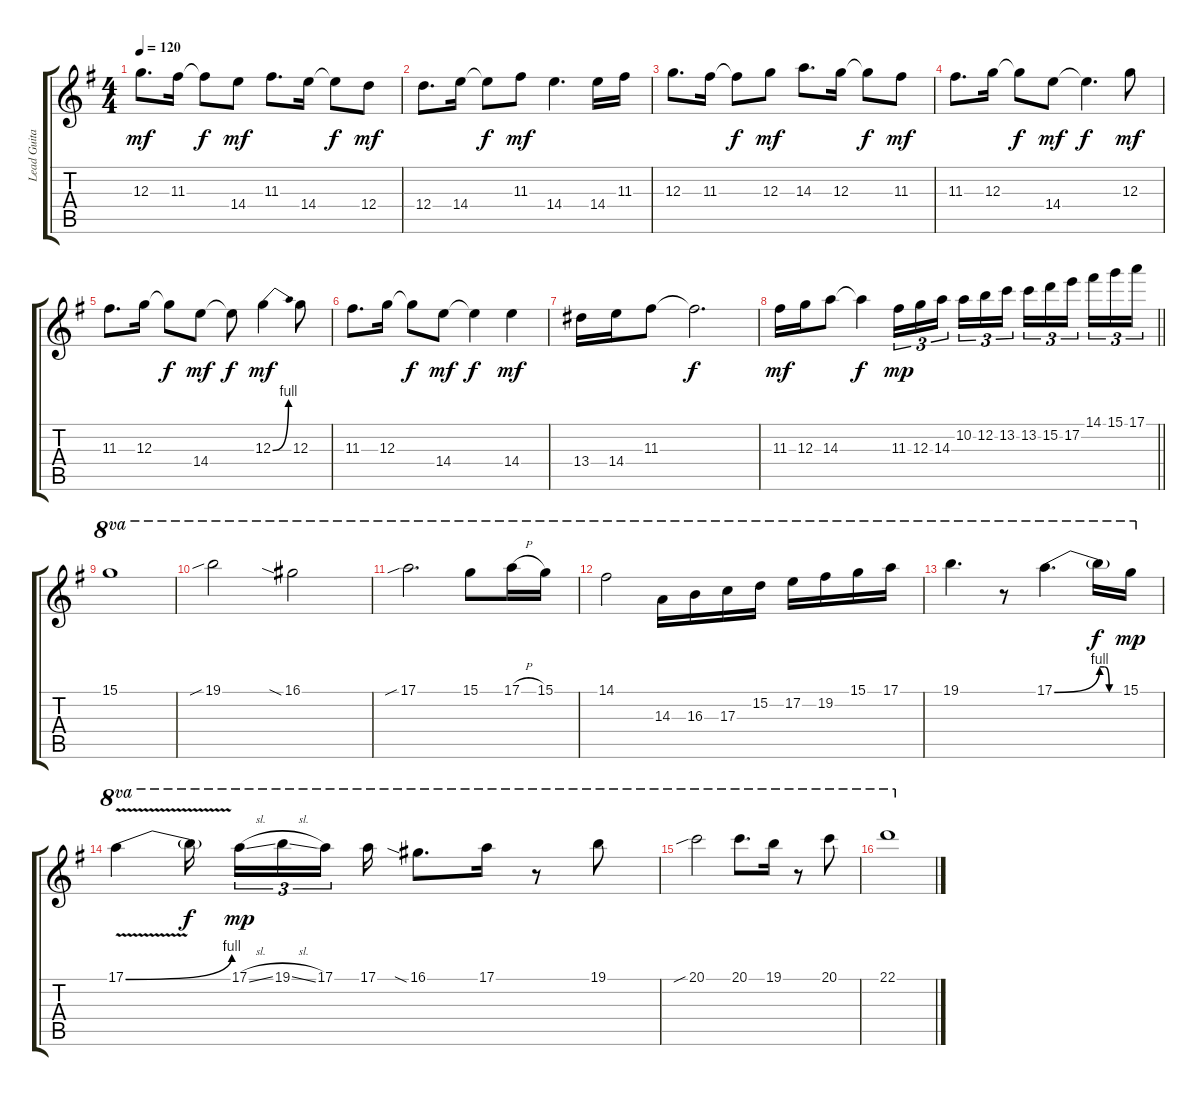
\track ("Lead Guitar A" "Lead Guita") {instrument distortionguitar}
\staff {score tabs}
\tuning (E4 B3 G3 D3 A2 E2) {hide}
\ts (4 4)
\tempo 120
\clef g2
\ks eminor
12.3.8{d dy mf} 11.3.16 11.3{t}.8{dy f} 14.4.8{dy mf} 11.3.8{d} 14.4.16 14.4{t}.8{dy f} 12.4.8{dy mf} |
12.4.8{d} 14.4.16 14.4{t}.8{dy f} 11.3.8{dy mf} 14.4.4{d} 14.4.16 11.3.16 |
12.3.8{d} 11.3.16 11.3{t}.8{dy f} 12.3.8{dy mf} 14.3.8{d} 12.3.16 12.3{t}.8{dy f} 11.3.8{dy mf} |
11.3.8{d} 12.3.16 12.3{t}.8{dy f} 14.4.8{dy mf} 14.4{t}.4{d dy f} 12.3.8{dy mf} |
11.3.8{d} 12.3.16 12.3{t}.8{dy f} 14.4.8{dy mf} 14.4{t}.8{dy f} 12.3{be (bend 0 0 60 4)}.4{dy mf} 12.3.8 |
11.3.8{d} 12.3.16 12.3{t}.8{dy f} 14.4.8{dy mf} 14.4{t}.4{dy f} 14.4.4{dy mf} |
13.4.16 14.4.16 11.3.8 11.3{t}.2{d dy f} |
\barLineRight lightlight
11.3.16{dy mf} 12.3.16 14.3.8 14.3{t}.4{dy f} 11.3.16{tu (3 2) dy mp} 12.3.16{tu (3 2)} 14.3.16{tu (3 2) beam splitsecondary} 10.2.16{tu (3 2)} 12.2.16{tu (3 2)} 13.2.16{tu (3 2)} 13.2.16{tu (3 2)} 15.2.16{tu (3 2)} 17.2.16{tu (3 2) beam splitsecondary} 14.1.16{tu (3 2)} 15.1.16{tu (3 2)} 17.1.16{tu (3 2)} |
\section ("" "")
15.1.1{ot 8va} |
19.1{sib}.2{ot 8va} 16.1{sia}.2{ot 8va} |
17.1{sib}.2{d ot 8va} 15.1.8{ot 8va} 17.1{h}.16{ot 8va} 15.1.16{ot 8va} |
14.1.2{ot 8va} 14.3.16{ot 8va} 16.3.16{ot 8va} 17.3.16{ot 8va} 15.2.16{ot 8va} 17.2.16{ot 8va} 19.2.16{ot 8va} 15.1.16{ot 8va} 17.1.16{ot 8va} |
19.1.4{d ot 8va} r.8{ot 8va} 17.1{be (bend 0 0 60 4)}.4{d ot 8va} 17.1{be (custom 0 4 15 4 30 0 60 0) t}.16{ot 8va dy f} 15.1.16{ot 8va dy mp} |
17.1{be (bend 0 0 60 4) v}.4{ot 8va} 17.1{t}.16{ot 8va dy f beam splitsecondary} 17.1{sl}.16{tu (3 2) ot 8va dy mp} 19.1{sl}.16{tu (3 2) ot 8va} 17.1.16{tu (3 2) ot 8va beam splitsecondary} 17.1.16{ot 8va} 16.1{sia}.8{d ot 8va} 17.1.16{ot 8va} r.8{ot 8va} 19.1.8{ot 8va} |
20.1{sib}.2{ot 8va} 20.1.8{d ot 8va} 19.1.16{ot 8va} r.8{ot 8va} 20.1.8{ot 8va} |
22.1.1{ot 8va volume 0}
